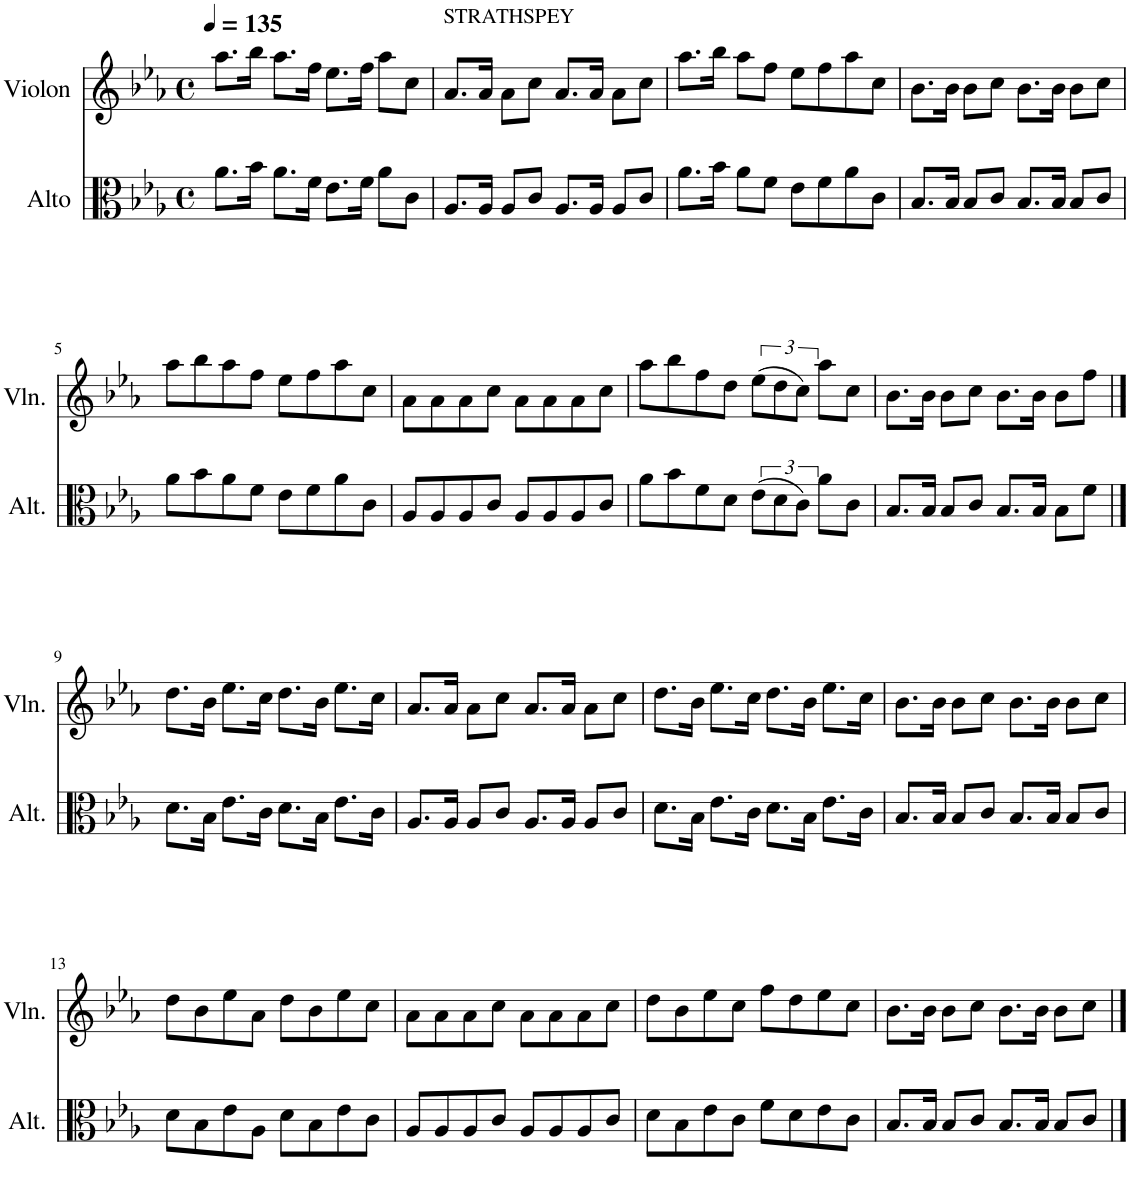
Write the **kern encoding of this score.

**kern	**kern
*part2	*part1
*staff2	*staff1
*I"Alto	*I"Violon
*I'Alt.	*I'Vln.
*clefC3	*clefG2
*k[b-e-a-]	*k[b-e-a-]
*M4/4	*M4/4
*met(c)	*met(c)
*MM135	*MM135
=1	=1
8.a-\L	8.aa-\L
16b-\Jk	16bb-\Jk
8.a-\L	8.aa-\L
16f\Jk	16ff\Jk
8.e-\L	8.ee-\L
16f\Jk	16ff\Jk
8a-\L	8aa-\L
8c\J	8cc\J
=2	=2
!	!LO:TX:a:t=STRATHSPEY
8.A-/L	8.a-/L
16A-/Jk	16a-/Jk
8A-/L	8a-\L
8c/J	8cc\J
8.A-/L	8.a-/L
16A-/Jk	16a-/Jk
8A-/L	8a-\L
8c/J	8cc\J
=3	=3
8.a-\L	8.aa-\L
16b-\Jk	16bb-\Jk
8a-\L	8aa-\L
8f\J	8ff\J
8e-\L	8ee-\L
8f\	8ff\
8a-\	8aa-\
8c\J	8cc\J
=4	=4
8.B-/L	8.b-\L
16B-/Jk	16b-\Jk
8B-/L	8b-\L
8c/J	8cc\J
8.B-/L	8.b-\L
16B-/Jk	16b-\Jk
8B-/L	8b-\L
8c/J	8cc\J
!!LO:LB:g=z
=5	=5
8a-\L	8aa-\L
8b-\	8bb-\
8a-\	8aa-\
8f\J	8ff\J
8e-\L	8ee-\L
8f\	8ff\
8a-\	8aa-\
8c\J	8cc\J
=6	=6
8A-/L	8a-\L
8A-/	8a-\
8A-/	8a-\
8c/J	8cc\J
8A-/L	8a-\L
8A-/	8a-\
8A-/	8a-\
8c/J	8cc\J
=7	=7
8a-\L	8aa-\L
8b-\	8bb-\
8f\	8ff\
8d\J	8dd\J
(12e-\L	(12ee-\L
12d\	12dd\
12c\J)	12cc\J)
8a-\L	8aa-\L
8c\J	8cc\J
=8	=8
8.B-/L	8.b-\L
16B-/Jk	16b-\Jk
8B-/L	8b-\L
8c/J	8cc\J
8.B-/L	8.b-\L
16B-/Jk	16b-\Jk
8B-\L	8b-\L
8f\J	8ff\J
!!LO:LB:g=z
==9	==9
8.d\L	8.dd\L
16B-\Jk	16b-\Jk
8.e-\L	8.ee-\L
16c\Jk	16cc\Jk
8.d\L	8.dd\L
16B-\Jk	16b-\Jk
8.e-\L	8.ee-\L
16c\Jk	16cc\Jk
=10	=10
8.A-/L	8.a-/L
16A-/Jk	16a-/Jk
8A-/L	8a-\L
8c/J	8cc\J
8.A-/L	8.a-/L
16A-/Jk	16a-/Jk
8A-/L	8a-\L
8c/J	8cc\J
=11	=11
8.d\L	8.dd\L
16B-\Jk	16b-\Jk
8.e-\L	8.ee-\L
16c\Jk	16cc\Jk
8.d\L	8.dd\L
16B-\Jk	16b-\Jk
8.e-\L	8.ee-\L
16c\Jk	16cc\Jk
=12	=12
8.B-/L	8.b-\L
16B-/Jk	16b-\Jk
8B-/L	8b-\L
8c/J	8cc\J
8.B-/L	8.b-\L
16B-/Jk	16b-\Jk
8B-/L	8b-\L
8c/J	8cc\J
!!LO:LB:g=z
=13	=13
8d\L	8dd\L
8B-\	8b-\
8e-\	8ee-\
8A-\J	8a-\J
8d\L	8dd\L
8B-\	8b-\
8e-\	8ee-\
8c\J	8cc\J
=14	=14
8A-/L	8a-\L
8A-/	8a-\
8A-/	8a-\
8c/J	8cc\J
8A-/L	8a-\L
8A-/	8a-\
8A-/	8a-\
8c/J	8cc\J
=15	=15
8d\L	8dd\L
8B-\	8b-\
8e-\	8ee-\
8c\J	8cc\J
8f\L	8ff\L
8d\	8dd\
8e-\	8ee-\
8c\J	8cc\J
=16	=16
8.B-/L	8.b-\L
16B-/Jk	16b-\Jk
8B-/L	8b-\L
8c/J	8cc\J
8.B-/L	8.b-\L
16B-/Jk	16b-\Jk
8B-/L	8b-\L
8c/J	8cc\J
==	==
*-	*-
